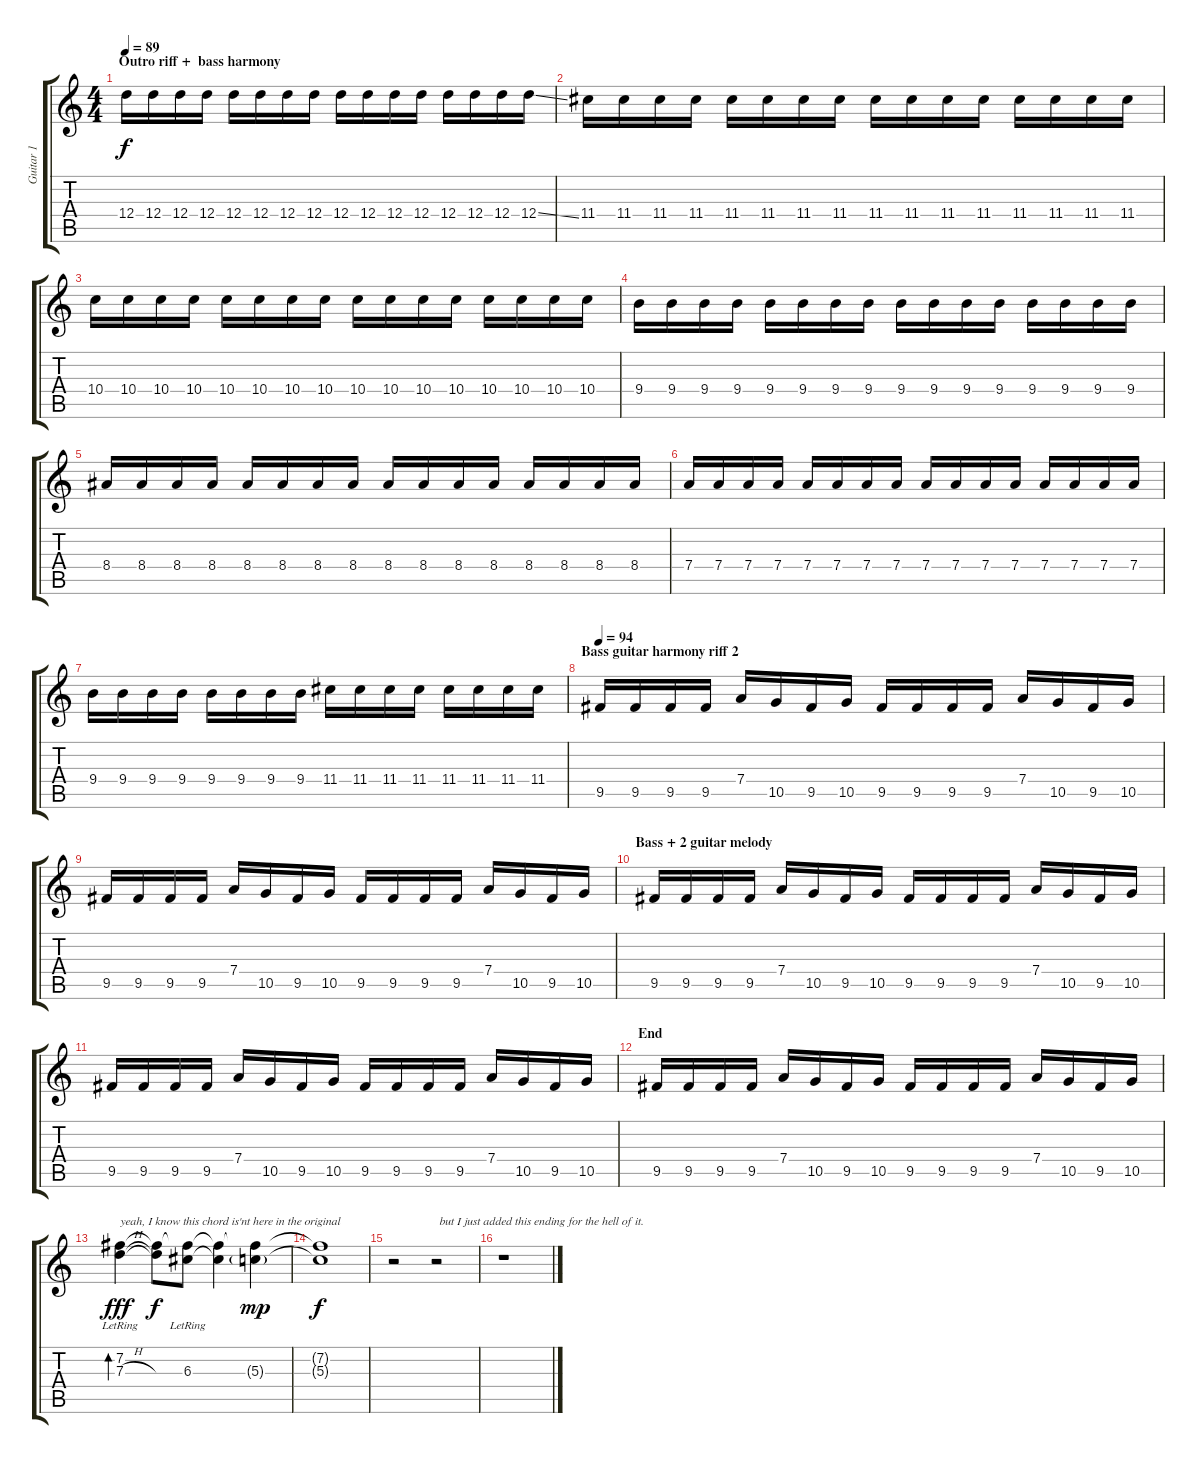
\track ("Guitar 1" "Guitar 1") {instrument electricguitarjazz}
\staff {score tabs}
\tuning (E4 B3 G3 D3 A2 E2) {hide}
\ts (4 4)
\section ("" "Outro riff +  bass harmony")
\tempo 89
\clef g2
\ks c
12.4.16{dy f} 12.4.16 12.4.16 12.4.16 12.4.16 12.4.16 12.4.16 12.4.16 12.4.16 12.4.16 12.4.16 12.4.16 12.4.16 12.4.16 12.4.16 12.4{ss}.16 |
11.4.16 11.4.16 11.4.16 11.4.16 11.4.16 11.4.16 11.4.16 11.4.16 11.4.16 11.4.16 11.4.16 11.4.16 11.4.16 11.4.16 11.4.16 11.4.16 |
10.4.16 10.4.16 10.4.16 10.4.16 10.4.16 10.4.16 10.4.16 10.4.16 10.4.16 10.4.16 10.4.16 10.4.16 10.4.16 10.4.16 10.4.16 10.4.16 |
9.4.16 9.4.16 9.4.16 9.4.16 9.4.16 9.4.16 9.4.16 9.4.16 9.4.16 9.4.16 9.4.16 9.4.16 9.4.16 9.4.16 9.4.16 9.4.16 |
8.4.16 8.4.16 8.4.16 8.4.16 8.4.16 8.4.16 8.4.16 8.4.16 8.4.16 8.4.16 8.4.16 8.4.16 8.4.16 8.4.16 8.4.16 8.4.16 |
7.4.16 7.4.16 7.4.16 7.4.16 7.4.16 7.4.16 7.4.16 7.4.16 7.4.16 7.4.16 7.4.16 7.4.16 7.4.16 7.4.16 7.4.16 7.4.16 |
9.4.16 9.4.16 9.4.16 9.4.16 9.4.16 9.4.16 9.4.16 9.4.16 11.4.16 11.4.16 11.4.16 11.4.16 11.4.16 11.4.16 11.4.16 11.4.16 |
\section ("" "Bass guitar harmony riff 2")
\tempo 94
9.5.16{instrument electricguitarjazz} 9.5.16 9.5.16 9.5.16 7.4.16 10.5.16 9.5.16 10.5.16 9.5.16 9.5.16 9.5.16 9.5.16 7.4.16 10.5.16 9.5.16 10.5.16 |
9.5.16 9.5.16 9.5.16 9.5.16 7.4.16 10.5.16 9.5.16 10.5.16 9.5.16 9.5.16 9.5.16 9.5.16 7.4.16 10.5.16 9.5.16 10.5.16 |
\section ("" "Bass + 2 guitar melody")
9.5.16 9.5.16 9.5.16 9.5.16 7.4.16 10.5.16 9.5.16 10.5.16 9.5.16 9.5.16 9.5.16 9.5.16 7.4.16 10.5.16 9.5.16 10.5.16 |
9.5.16 9.5.16 9.5.16 9.5.16 7.4.16 10.5.16 9.5.16 10.5.16 9.5.16 9.5.16 9.5.16 9.5.16 7.4.16 10.5.16 9.5.16 10.5.16 |
\section ("" "End")
9.5.16 9.5.16 9.5.16 9.5.16 7.4.16 10.5.16 9.5.16 10.5.16 9.5.16 9.5.16 9.5.16 9.5.16 7.4.16 10.5.16 9.5.16 10.5.16 |
(7.2{lr} 7.3{h}).4{bd 60 txt "yeah, I know this chord is'nt here in the original" dy fff} (7.2{t} 7.3{t}).8{dy f} (7.2{t} 6.3{lr}).8 (7.2{t} 6.3{t}).4 (7.2{t} 5.3{g}).4{dy mp} |
(7.2{t} 5.3{t}).1{dy f} |
r.2 r.2{txt " but I just added this ending for the hell of it."} |
r.1
